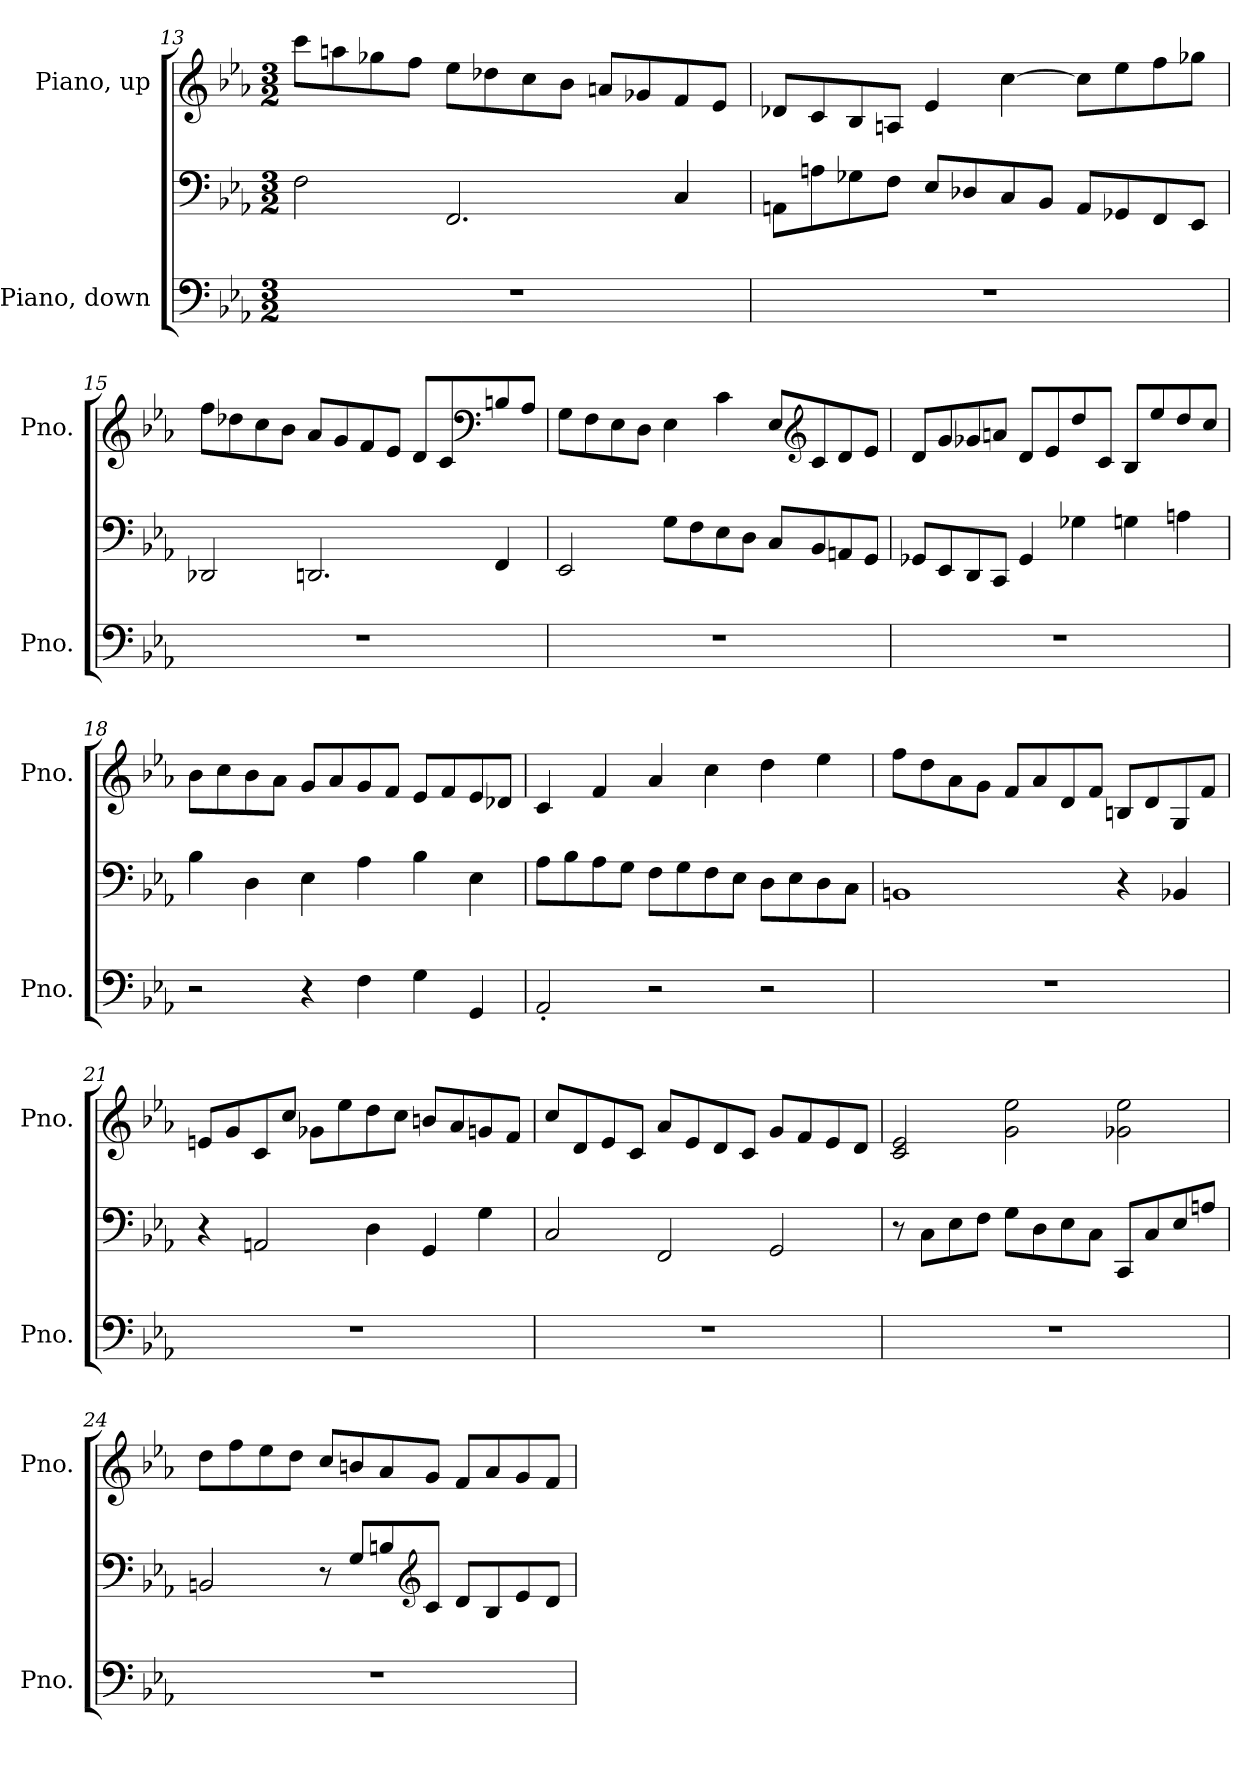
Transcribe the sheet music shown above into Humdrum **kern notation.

**kern	**kern	**kern
*part2	*part2	*part1
*staff3	*staff2	*staff1
*I"Piano, down	*	*I"Piano, up
*I'Pno.	*	*I'Pno.
*clefF4	*clefF4	*clefG2
*k[b-e-a-]	*k[b-e-a-]	*k[b-e-a-]
*M3/2	*M3/2	*M3/2
=13	=13	=13
1.r	2F\	8ccc\L
.	.	8aan\
.	.	8gg-X\
.	.	8ff\J
.	2.FF/	8ee-\L
.	.	8dd-X\
.	.	8cc\
.	.	8b-\J
.	.	8an/L
.	.	8g-X/
.	4C/	8f/
.	.	8e-/J
!!LO:LB:g=z
=14	=14	=14
1.r	8AAn\L	8d-X/L
.	8An\	8c/
.	8G-X\	8B-/
.	8F\J	8An/J
.	8E-/L	4e-/
.	8D-X/	.
.	8C/	[4cc\
.	8BB-/J	.
.	8AA/L	8cc\L]
.	8GG-X/	8ee-\
.	8FF/	8ff\
.	8EE-/J	8gg-X\J
=15	=15	=15
1.r	2DD-X/	8ff\L
.	.	8dd-X\
.	.	8cc\
.	.	8b-\J
.	2.DDn/	8a-/L
.	.	8g/
.	.	8f/
.	.	8e-/J
.	.	8d/L
.	.	8c/
*	*	*clefF4
.	4FF/	8Bn/
.	.	8A-/J
!!LO:LB:g=z
=16	=16	=16
1.r	2EE-/	8G\L
.	.	8F\
.	.	8E-\
.	.	8D\J
.	8G\L	4E-\
.	8F\	.
.	8E-\	4c\
.	8D\J	.
.	8C/L	8E-/L
*	*	*clefG2
.	8BB-/	8c/
.	8AAn/	8d/
.	8GG/J	8e-/J
=17	=17	=17
1.r	8GG-X/L	8d/L
.	8EE-/	8g/
.	8DD/	8g-X/
.	8CC/J	8an/J
.	4GG-/	8d/L
.	.	8e-/
.	4G-X\	8dd/
.	.	8c/J
.	4Gn\	8B-/L
.	.	8ee-/
.	4An\	8dd/
.	.	8cc/J
=18	=18	=18
2r	4B-\	8b-\L
.	.	8cc\
.	4D\	8b-\
.	.	8a-\J
4r	4E-\	8g/L
.	.	8a-/
4F\	4A-\	8g/
.	.	8f/J
4G\	4B-\	8e-/L
.	.	8f/
4GG/	4E-\	8e-/
.	.	8d-X/J
!!LO:PB:g=z
=19	=19	=19
2AA-'/	8A-\L	4c/
.	8B-\	.
.	8A-\	4f/
.	8G\J	.
2r	8F\L	4a-/
.	8G\	.
.	8F\	4cc\
.	8E-\J	.
2r	8D\L	4dd\
.	8E-\	.
.	8D\	4ee-\
.	8C\J	.
=20	=20	=20
1.r	1BBn	8ff\L
.	.	8dd\
.	.	8a-\
.	.	8g\J
.	.	8f/L
.	.	8a-/
.	.	8d/
.	.	8f/J
.	4r	8Bn/L
.	.	8d/
.	4BB-X/	8G/
.	.	8f/J
=21	=21	=21
1.r	4r	8en/L
.	.	8g/
.	2AAn/	8c/
.	.	8cc/J
.	.	8g-X\L
.	.	8ee-\
.	4D\	8dd\
.	.	8cc\J
.	4GG/	8bn/L
.	.	8a-/
.	4G\	8gn/
.	.	8f/J
!!LO:LB:g=z
=22	=22	=22
1.r	2C/	8cc/L
.	.	8d/
.	.	8e-/
.	.	8c/J
.	2FF/	8a-/L
.	.	8e-/
.	.	8d/
.	.	8c/J
.	2GG/	8g/L
.	.	8f/
.	.	8e-/
.	.	8d/J
=23	=23	=23
1.r	8r	2c/ 2e-/
.	8C\L	.
.	8E-\	.
.	8F\J	.
.	8G\L	2g\ 2ee-\
.	8D\	.
.	8E-\	.
.	8C\J	.
.	8CC/L	2g-X\ 2ee-\
.	8C/	.
.	8E-/	.
.	8An/J	.
=24	=24	=24
1.r	2BBn/	8dd\L
.	.	8ff\
.	.	8ee-\
.	.	8dd\J
.	8r	8cc/L
.	8G/L	8bn/
.	8Bn/	8a-/
*	*clefG2	*
.	8c/J	8g/J
.	8d/L	8f/L
.	8B/	8a-/
.	8e-/	8g/
.	8d/J	8f/J
=	=	=
*-	*-	*-
